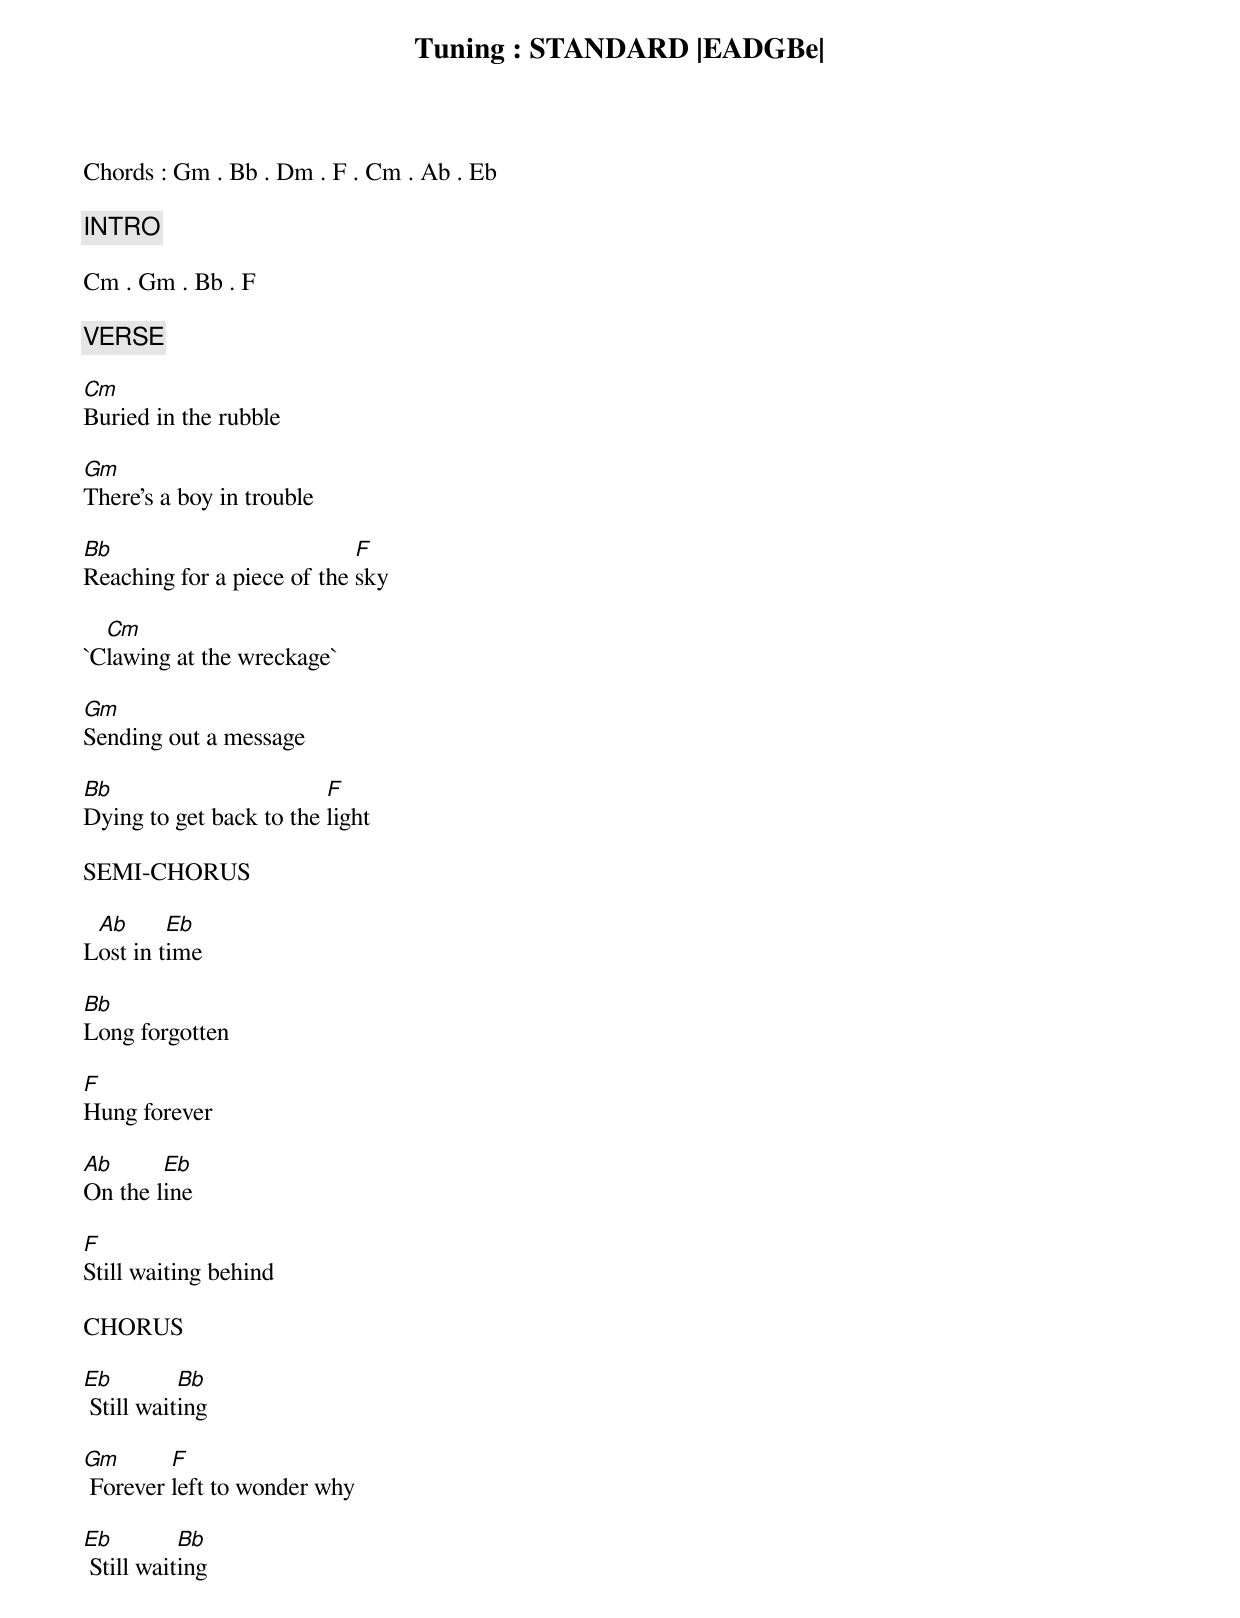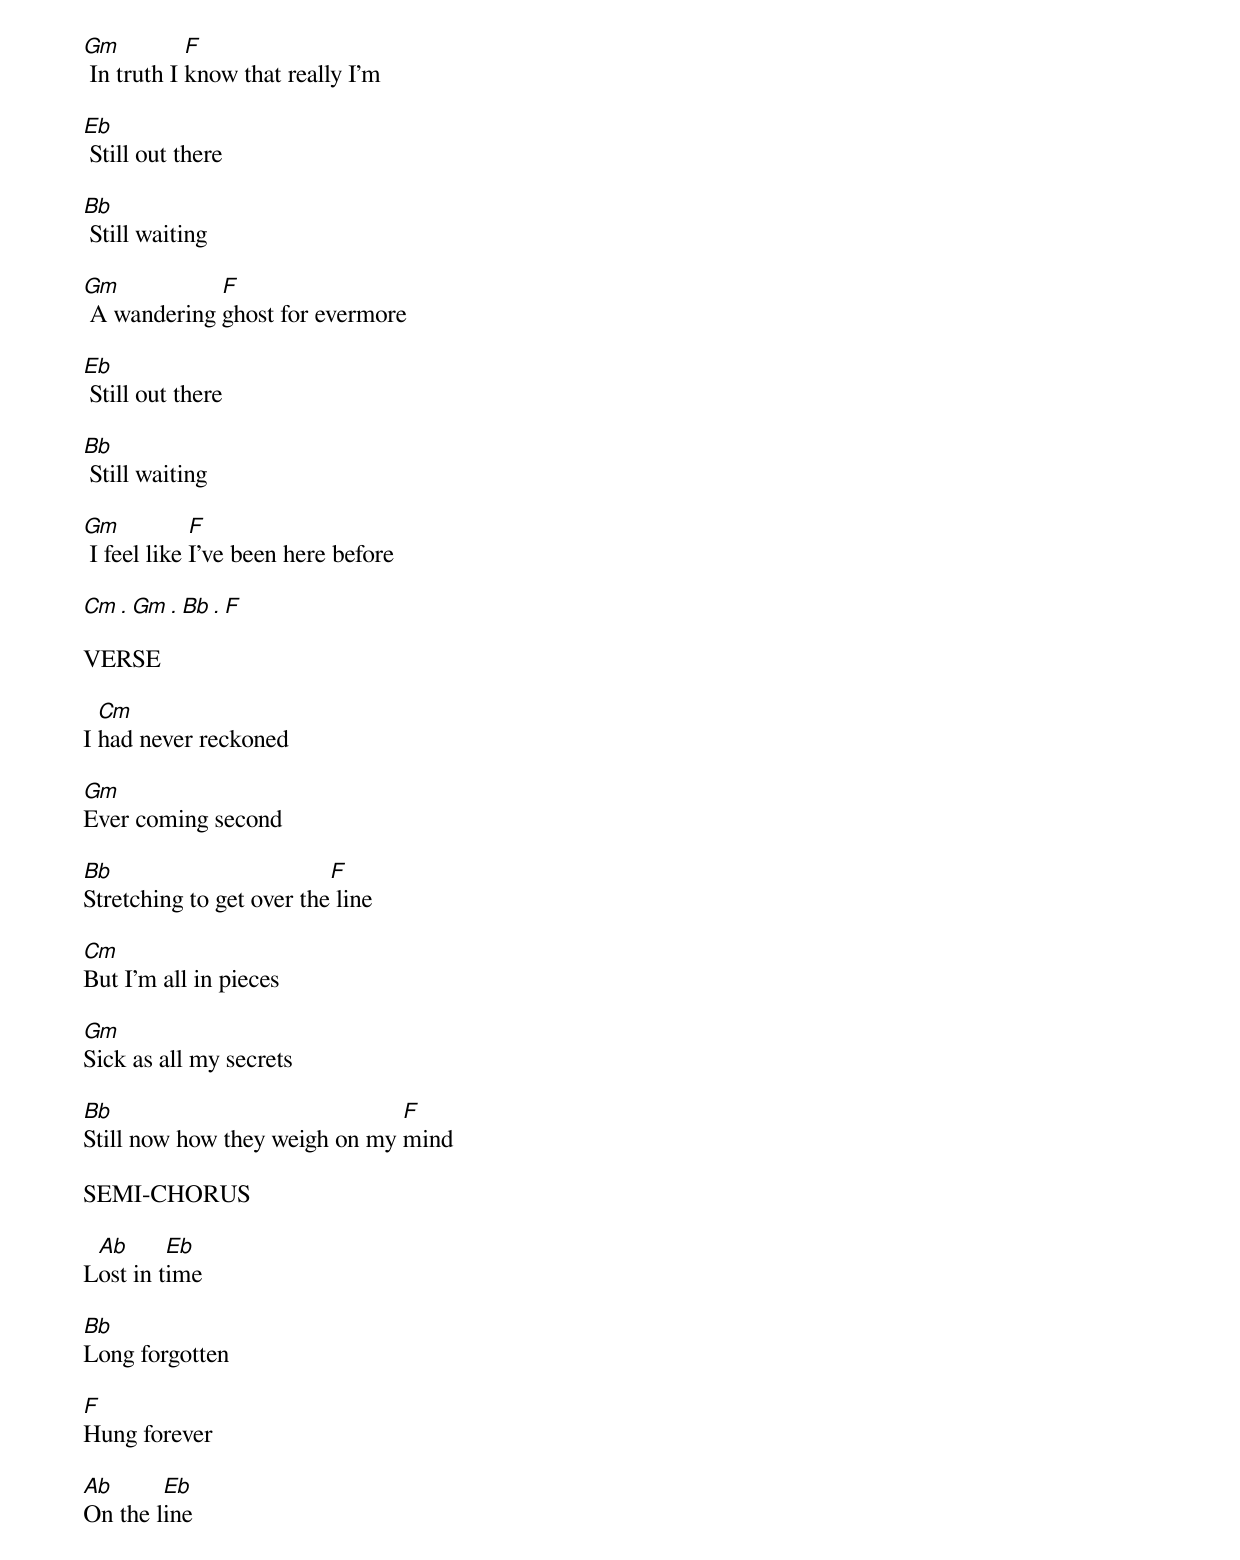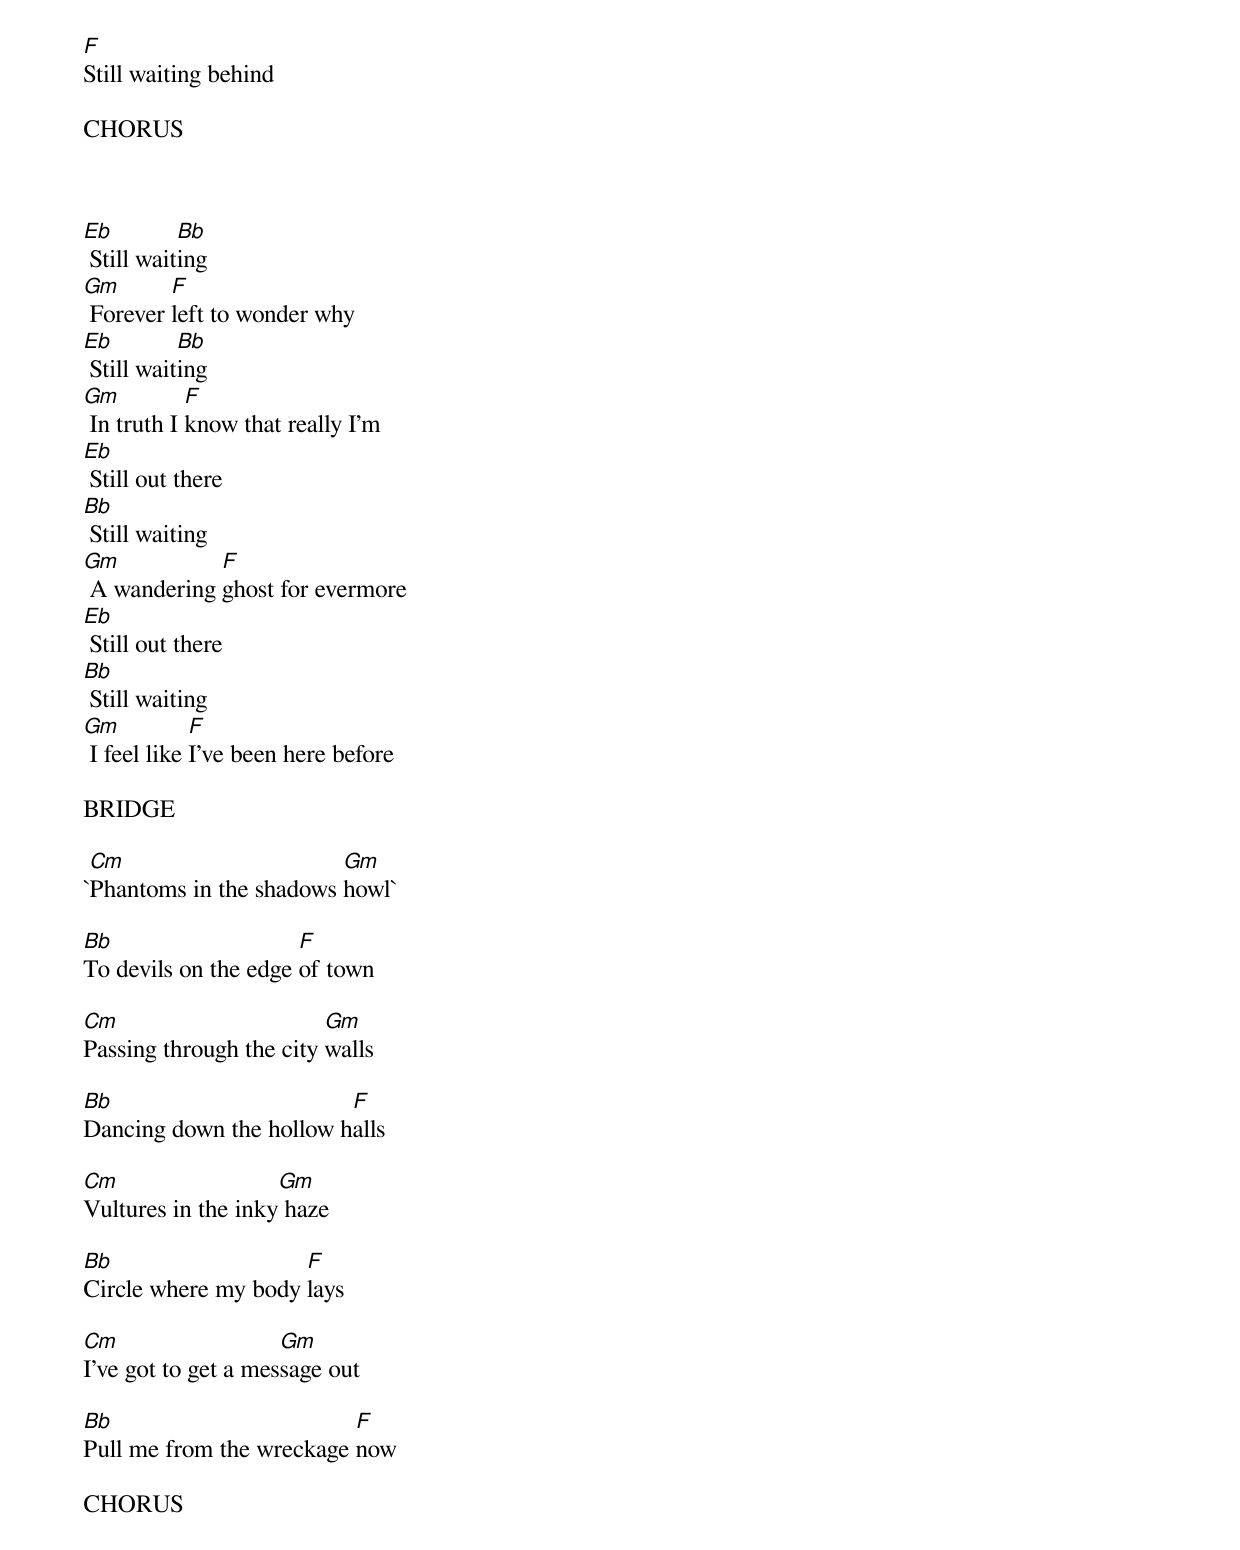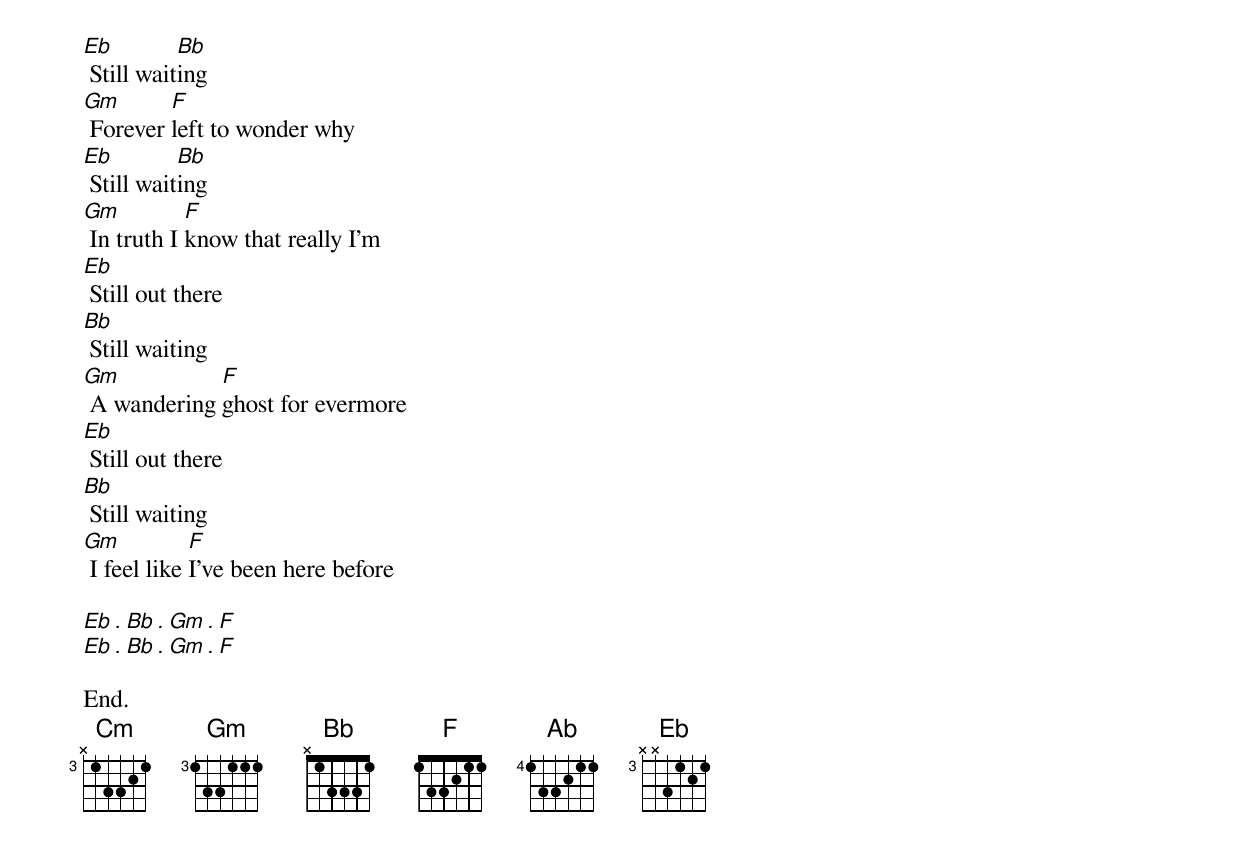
Tuning : STANDARD |EADGBe|

Chords : Gm . Bb . Dm . F . Cm . Ab . Eb

INTRO

Cm . Gm . Bb . F

VERSE

Cm
Buried in the rubble

Gm
There's a boy in trouble

Bb                          F
Reaching for a piece of the sky

  Cm
`Clawing at the wreckage`

Gm
Sending out a message

Bb                       F
Dying to get back to the light

SEMI-CHORUS

 Ab      Eb
Lost in time

Bb
Long forgotten

F
Hung forever

Ab      Eb
On the line

F
Still waiting behind

CHORUS

Eb         Bb
 Still waiting

Gm       F
 Forever left to wonder why

Eb         Bb
 Still waiting

Gm          F
 In truth I know that really I'm

Eb
 Still out there

Bb
 Still waiting

Gm           F
 A wandering ghost for evermore

Eb
 Still out there

Bb
 Still waiting

Gm           F
 I feel like I've been here before

 Cm . Gm . Bb . F

VERSE

  Cm
I had never reckoned

Gm
Ever coming second

Bb                        F
Stretching to get over the line

Cm
But I'm all in pieces

Gm
Sick as all my secrets

Bb                             F
Still now how they weigh on my mind

SEMI-CHORUS

 Ab      Eb
Lost in time

Bb
Long forgotten

F
Hung forever

Ab      Eb
On the line

F
Still waiting behind

CHORUS



Eb         Bb
 Still waiting
Gm       F
 Forever left to wonder why
Eb         Bb
 Still waiting
Gm          F
 In truth I know that really I'm
Eb
 Still out there
Bb
 Still waiting
Gm           F
 A wandering ghost for evermore
Eb
 Still out there
Bb
 Still waiting
Gm           F
 I feel like I've been here before

BRIDGE

 Cm                      Gm
`Phantoms in the shadows howl`

Bb                    F
To devils on the edge of town

Cm                       Gm
Passing through the city walls

Bb                       F
Dancing down the hollow halls

Cm                  Gm
Vultures in the inky haze

Bb                   F
Circle where my body lays

Cm                   Gm
I've got to get a message out

Bb                        F
Pull me from the wreckage now

CHORUS

Eb         Bb
 Still waiting
Gm       F
 Forever left to wonder why
Eb         Bb
 Still waiting
Gm          F
 In truth I know that really I'm
Eb
 Still out there
Bb
 Still waiting
Gm           F
 A wandering ghost for evermore
Eb
 Still out there
Bb
 Still waiting
Gm           F
 I feel like I've been here before

Eb . Bb . Gm . F
Eb . Bb . Gm . F

End.
